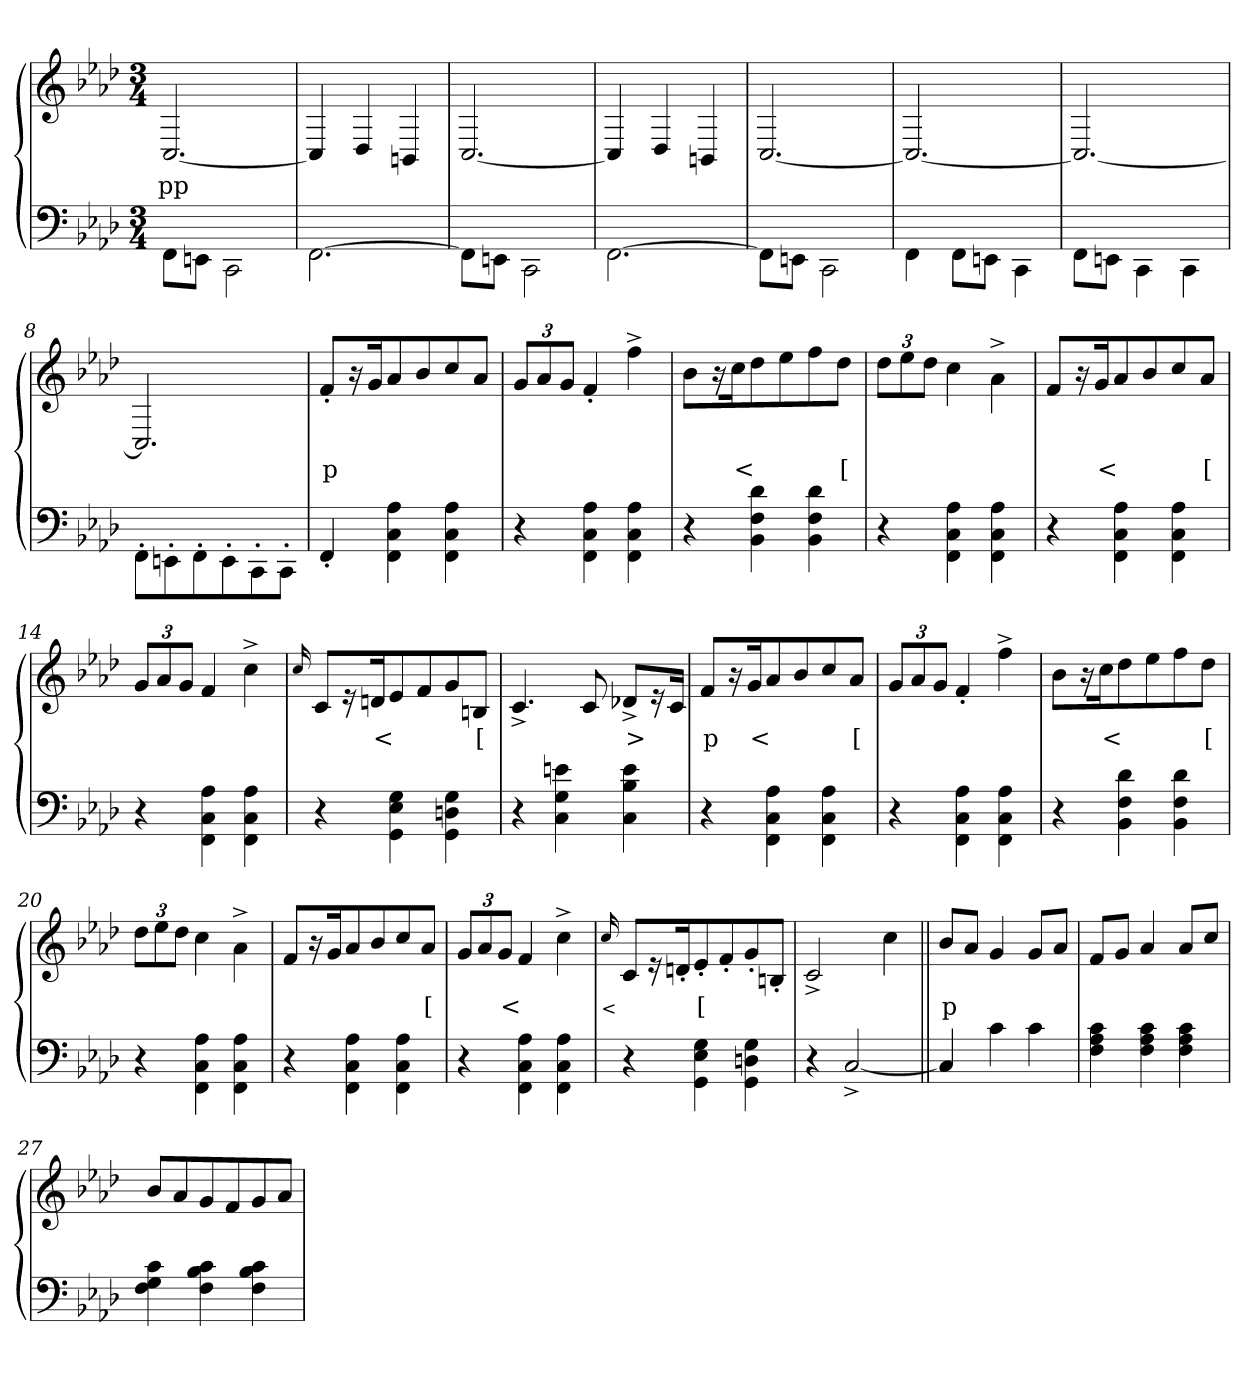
**kern	**kern	**text
*part2	*part1	*part1
*staff2	*staff1	*staff1
*clefF4	*clefG2	*
*k[b-e-a-d-]	*k[b-e-a-d-]	*
*f:	*f:	*
*M3/4	*M3/4	*
=1	=1	=1
8FF\L	[2.C/	pp
8EEn\J	.	.
2CC\	.	.
=2	=2	=2
[2.FF\	4C]	.
.	4D-/	.
.	4BBn	.
=3	=3	=3
8FF\L]	[2.C	.
8EEn\J	.	.
2CC\	.	.
=4	=4	=4
[2.FF\	4C]	.
.	4D-/	.
.	4BBn	.
=5	=5	=5
8FF\L]	[2.C	.
8EEn\J	.	.
2CC\	.	.
=6	=6	=6
4FF\	2.C_	.
8FF\L	.	.
8EEn\J	.	.
4CC\	.	.
=7	=7	=7
8FF\L	2.C_	.
8EEn\J	.	.
4CC\	.	.
4CC\	.	.
=8	=8	=8
8FF'>\L	2.C]	.
8EEn'>\	.	.
8FF'>\	.	.
8EE'>\	.	.
8CC'>\	.	.
8CC'>\J	.	.
=9	=9	=9
4FF'>	8f'>L	p
.	16r	.
.	16g	.
4A-\ 4C\ 4FF\	8a-	.
.	8b-	.
4A-\ 4C\ 4FF\	8cc	.
.	8a-J	.
=10	=10	=10
4r	12gL	.
.	12a-	.
.	12gJ	.
4A-\ 4C\ 4FF\	4f'>	.
4A-\ 4C\ 4FF\	4ff^>	.
=11	=11	=11
4r	8b-L	.
.	16r	.
.	16cc	<
4d-\ 4F\ 4BB-\	8dd-	.
.	8ee-	.
4d- 4F 4BB-	8ff	.
.	8dd-J	[
=12	=12	=12
4r	12dd-L	.
.	12ee-	.
.	12dd-J	.
4A-\ 4C\ 4FF\	4cc	.
4A-\ 4C\ 4FF\	4a-^>\	.
=13	=13	=13
4r	8fL	.
.	16r	.
.	16g	<
4A-\ 4C\ 4FF\	8a-	.
.	8b-	.
4A-\ 4C\ 4FF\	8cc	.
.	8a-J	[
=14	=14	=14
4r	12gL	.
.	12a-	.
.	12gJ	.
4A-\ 4C\ 4FF\	4f	.
4A-\ 4C\ 4FF\	4cc^>	.
=15	=15	=15
.	16qqcc/	.
4r	8cL	.
.	16r	.
.	16dn	<
4G\ 4E-\ 4GG\	8e-	.
.	8f	.
4G\ 4Dn\ 4GG\	8g	.
.	8BnJ	[
=16	=16	=16
4r	4.c^>	.
4en 4G 4C	.	.
.	8c	.
4e 4B- 4C	8d-X^>L	>
.	16r	.
.	16cJk	.
=17	=17	=17
4r	8fL	p
.	16r	.
.	16g	<
4A-\ 4C\ 4FF\	8a-	.
.	8b-	.
4A-\ 4C\ 4FF\	8cc	.
.	8a-J	[
=18	=18	=18
4r	12gL	.
.	12a-	.
.	12gJ	.
4A-\ 4C\ 4FF\	4f'>	.
4A-\ 4C\ 4FF\	4ff^>	.
=19	=19	=19
4r	8b-L	.
.	16r	.
.	16cc	<
4d- 4F 4BB-	8dd-	.
.	8ee-	.
4d- 4F 4BB-	8ff	.
.	8dd-J	[
=20	=20	=20
4r	12dd-L	.
.	12ee-	.
.	12dd-J	.
4A-\ 4C\ 4FF\	4cc	.
4A-\ 4C\ 4FF\	4a-^>\	.
=21	=21	=21
4r	8fL	.
.	16r	<
.	16g	.
4A-\ 4C\ 4FF\	8a-	.
.	8b-	.
4A-\ 4C\ 4FF\	8cc	.
.	8a-J	[
=22	=22	=22
4r	12gL	.
.	12a-	.
.	12gJ	<
4A-\ 4C\ 4FF\	4f	.
4A-\ 4C\ 4FF\	4cc^>	.
=23	=23	=23
.	16qqcc/	<
4r	8cL	.
.	16r	.
.	16dn'>	.
4G\ 4E-\ 4GG\	8e-'>	[
.	8f'>	.
4G\ 4Dn\ 4GG\	8g'>	.
.	8Bn'>J	.
=24	=24	=24
4r	2c^>	.
[2C^>	.	.
.	4cc	.
=25||	=25||	=25||
4C]	8b-L	p
.	8a-J	.
4c	4g	.
4c	8gL	.
.	8a-J	.
=26	=26	=26
4c 4A- 4F	8fL	.
.	8gJ	.
4c 4A- 4F	4a-	.
4c 4A- 4F	8a-/L	.
.	8ccJ	.
=27	=27	=27
4c 4G 4F	8b-L	.
.	8a-	.
4c 4B- 4F	8g	.
.	8f	.
4c 4B- 4F	8g	.
.	8a-J	.
=	=	=
*-	*-	*-
